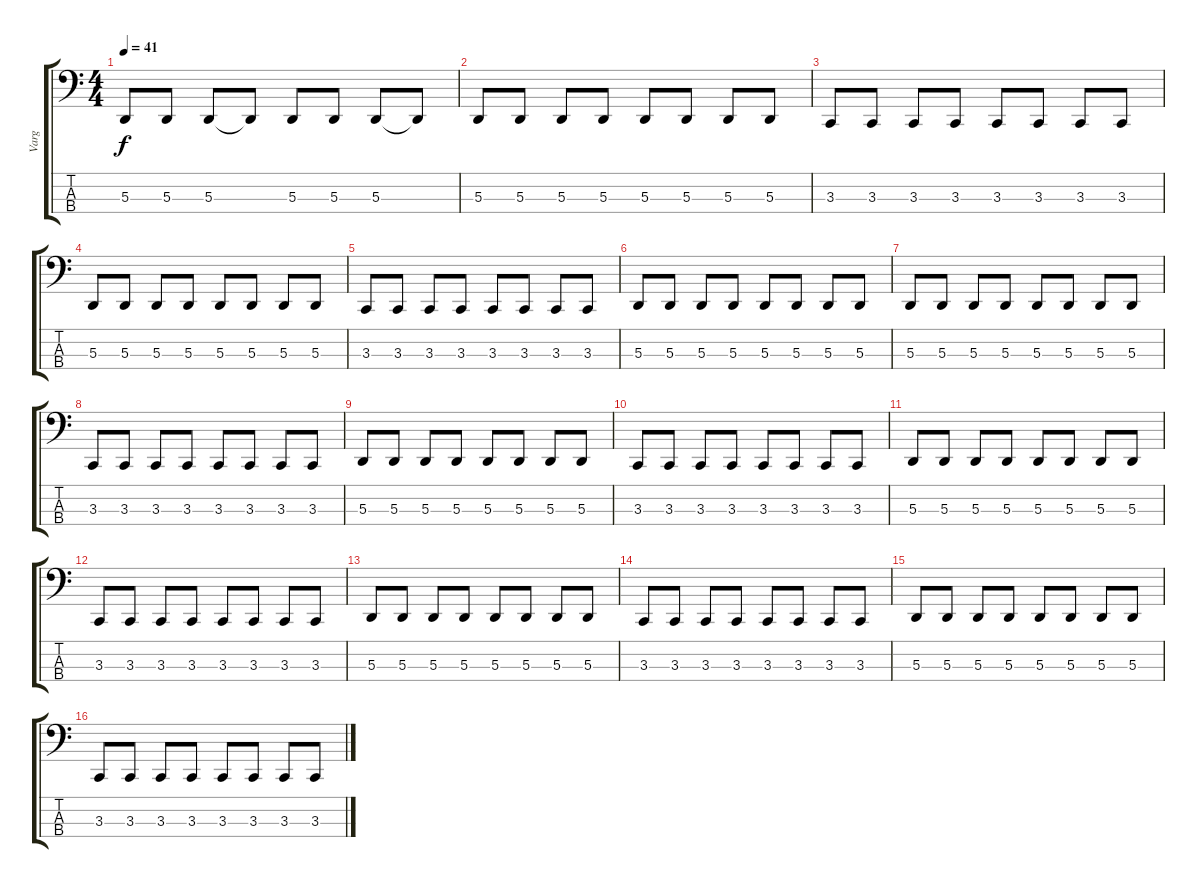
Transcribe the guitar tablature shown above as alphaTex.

\track ("Varg" "Varg") {instrument lead8bassandlead}
\staff {score tabs}
\tuning (G2 D2 A1 E1) {hide}
\ts (4 4)
\tempo 41
\clef f4
\ks c
5.3.8{dy f} 5.3.8 5.3.8 5.3{t}.8 5.3.8 5.3.8 5.3.8 5.3{t}.8 |
5.3.8{volume 15} 5.3.8 5.3.8 5.3.8 5.3.8 5.3.8 5.3.8 5.3.8 |
3.3.8 3.3.8 3.3.8 3.3.8 3.3.8 3.3.8 3.3.8 3.3.8 |
5.3.8{volume 14} 5.3.8 5.3.8 5.3.8 5.3.8 5.3.8 5.3.8 5.3.8 |
3.3.8 3.3.8 3.3.8 3.3.8 3.3.8 3.3.8 3.3.8 3.3.8 |
5.3.8{volume 13} 5.3.8 5.3.8 5.3.8 5.3.8 5.3.8 5.3.8 5.3.8 |
5.3.8 5.3.8 5.3.8 5.3.8 5.3.8 5.3.8 5.3.8 5.3.8 |
3.3.8{volume 12} 3.3.8 3.3.8 3.3.8 3.3.8 3.3.8 3.3.8 3.3.8 |
5.3.8 5.3.8 5.3.8 5.3.8 5.3.8 5.3.8 5.3.8 5.3.8 |
3.3.8{volume 11} 3.3.8 3.3.8 3.3.8 3.3.8 3.3.8 3.3.8 3.3.8 |
5.3.8{volume 10} 5.3.8 5.3.8 5.3.8 5.3.8 5.3.8 5.3.8 5.3.8 |
3.3.8 3.3.8 3.3.8 3.3.8 3.3.8 3.3.8 3.3.8 3.3.8 |
5.3.8{volume 9} 5.3.8 5.3.8 5.3.8 5.3.8 5.3.8 5.3.8 5.3.8 |
3.3.8 3.3.8 3.3.8 3.3.8 3.3.8 3.3.8 3.3.8 3.3.8 |
5.3.8{volume 8} 5.3.8 5.3.8 5.3.8 5.3.8 5.3.8 5.3.8 5.3.8 |
3.3.8 3.3.8 3.3.8 3.3.8 3.3.8 3.3.8 3.3.8 3.3.8
